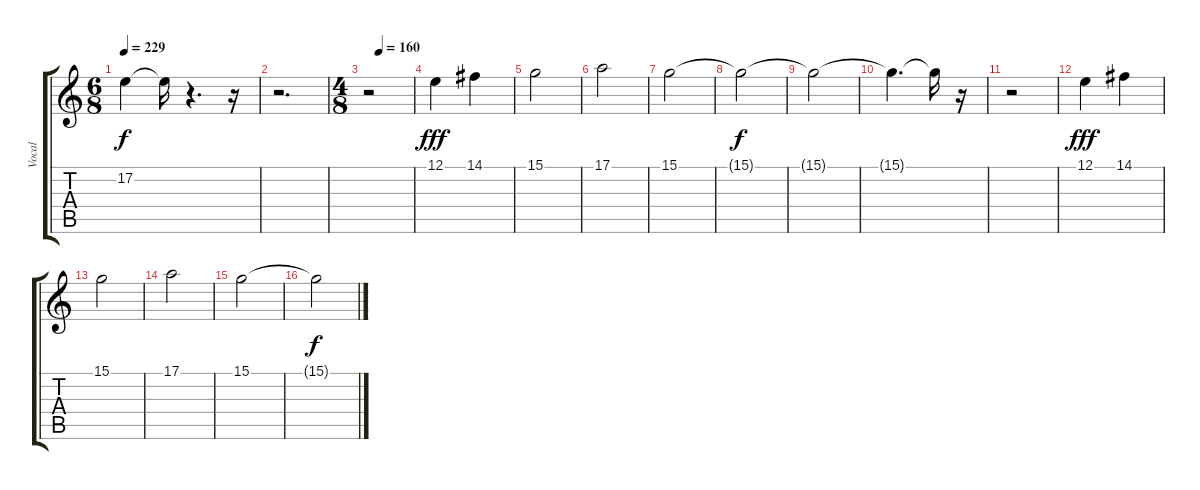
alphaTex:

\track ("Vocal" "Vocal") {instrument fx5brightness}
\staff {score tabs}
\tuning (E4 B3 G3 D3 A2 E2) {hide}
\ts (6 8)
\tempo 229
\clef g2
\ks c
17.2{t}.4{dy f} 17.2{t}.16 r.4{d} r.16 |
r.2{d} |
\ts (4 8)
\tempo (160 0.25)
r.2 |
12.1.4{dy fff} 14.1.4 |
15.1.2 |
17.1.2 |
15.1.2 |
15.1{t}.2{dy f} |
15.1{t}.2 |
15.1{t}.4{d} 15.1{t}.16 r.16 |
r.2 |
12.1.4{dy fff} 14.1.4 |
15.1.2 |
17.1.2 |
15.1.2 |
15.1{t}.2{dy f}
